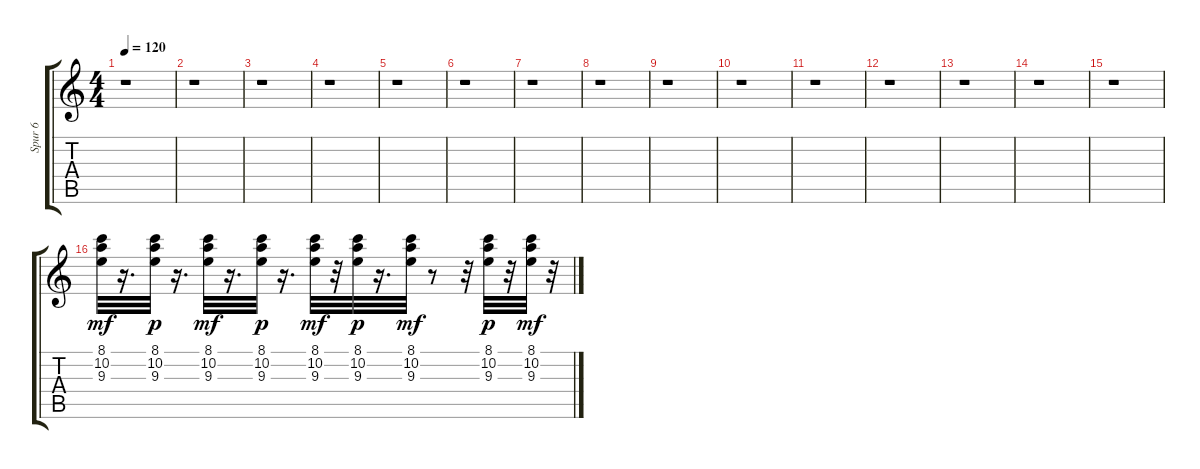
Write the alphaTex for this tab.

\track ("Spur 6" "Spur 6") {instrument electricguitarclean}
\staff {score tabs}
\tuning (E4 B3 G3 D3 A2 E2) {hide}
\ts (4 4)
\tempo 120
\clef g2
\ks c
r.1{dy mf} |
r.1 |
r.1 |
r.1 |
r.1 |
r.1 |
r.1 |
r.1 |
r.1 |
r.1 |
r.1 |
r.1 |
r.1 |
r.1 |
r.1 |
(8.1 10.2 9.3).32 r.16{d} (8.1 10.2 9.3).32{dy p} r.16{d} (8.1 10.2 9.3).32{dy mf} r.16{d} (8.1 10.2 9.3).32{dy p} r.16{d} (8.1 10.2 9.3).32{dy mf} r.32 (8.1 10.2 9.3).32{dy p} r.16{d} (8.1 10.2 9.3).32{dy mf} r.8 r.32 (8.1 10.2 9.3).32{dy p} r.32 (8.1 10.2 9.3).32{dy mf} r.32
